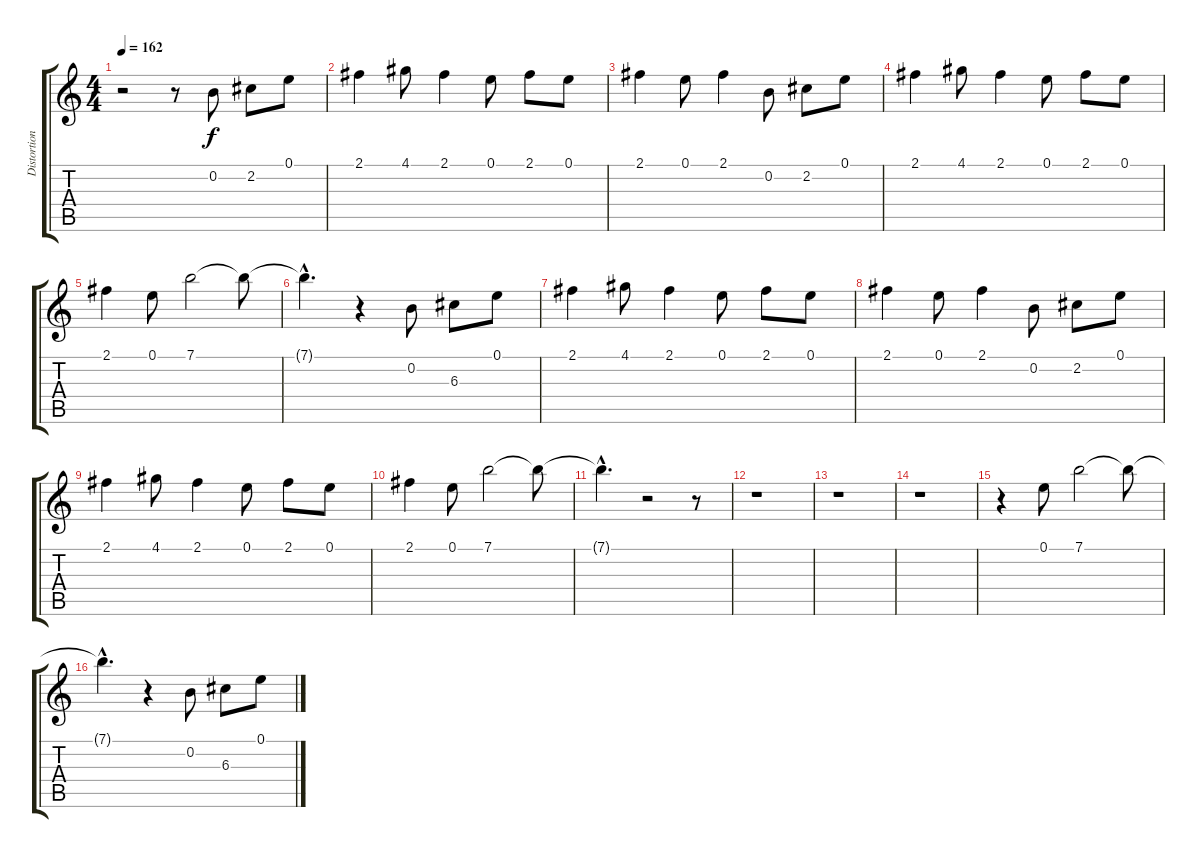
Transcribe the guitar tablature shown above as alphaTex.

\track ("Distortion" "Distortion") {instrument distortionguitar}
\staff {score tabs}
\tuning (E4 B3 G3 D3 A2 E2) {hide}
\ts (4 4)
\tempo 162
\clef g2
\ks c
r.2{dy f instrument distortionguitar} r.8 0.2.8 2.2.8 0.1.8 |
2.1.4 4.1.8 2.1.4 0.1.8 2.1.8 0.1.8 |
2.1.4 0.1.8 2.1.4 0.2.8 2.2.8 0.1.8 |
2.1.4 4.1.8 2.1.4 0.1.8 2.1.8 0.1.8 |
2.1.4 0.1.8 7.1.2 7.1{t}.8 |
7.1{hac t}.4{d} r.4 0.2.8 6.3.8 0.1.8 |
2.1.4 4.1.8 2.1.4 0.1.8 2.1.8 0.1.8 |
2.1.4 0.1.8 2.1.4 0.2.8 2.2.8 0.1.8 |
2.1.4 4.1.8 2.1.4 0.1.8 2.1.8 0.1.8 |
2.1.4 0.1.8 7.1.2 7.1{t}.8 |
7.1{hac t}.4{d} r.2 r.8 |
r.1 |
r.1 |
r.1 |
r.4 0.1.8 7.1.2 7.1{t}.8 |
7.1{hac t}.4{d} r.4 0.2.8 6.3.8 0.1.8
